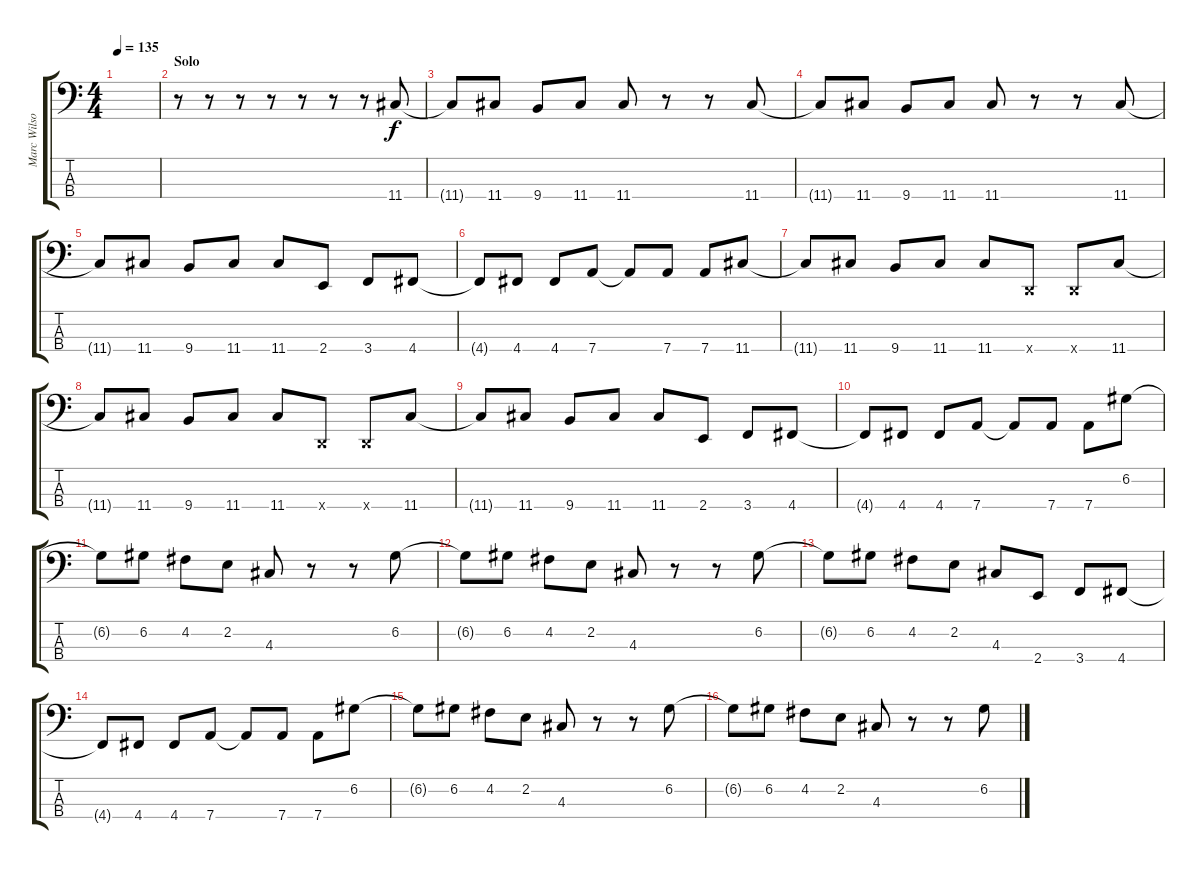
\track ("Marc Wilson - Bass" "Marc Wilso") {instrument electricbassfinger}
\staff {score tabs}
\tuning (G2 D2 A1 D1) {hide}
\ts (4 4)
\tempo 135
\clef f4
\ks c
|
\section ("" "Solo")
r.8 r.8 r.8 r.8 r.8 r.8 r.8 11.4.8{dy f volume 16} |
11.4{t}.8 11.4.8 9.4.8 11.4.8 11.4.8 r.8 r.8 11.4.8 |
11.4{t}.8 11.4.8 9.4.8 11.4.8 11.4.8 r.8 r.8 11.4.8 |
11.4{t}.8 11.4.8 9.4.8 11.4.8 11.4.8 2.4.8 3.4.8 4.4.8 |
4.4{t}.8 4.4.8 4.4.8 7.4.8 7.4{t}.8 7.4.8 7.4.8 11.4.8 |
11.4{t}.8 11.4.8 9.4.8 11.4.8 11.4.8 0.4{x}.8 0.4{x}.8 11.4.8 |
11.4{t}.8 11.4.8 9.4.8 11.4.8 11.4.8 0.4{x}.8 0.4{x}.8 11.4.8 |
11.4{t}.8 11.4.8 9.4.8 11.4.8 11.4.8 2.4.8 3.4.8 4.4.8 |
4.4{t}.8 4.4.8 4.4.8 7.4.8 7.4{t}.8 7.4.8 7.4.8 6.2.8 |
6.2{t}.8 6.2.8 4.2.8 2.2.8 4.3.8 r.8 r.8 6.2.8 |
6.2{t}.8 6.2.8 4.2.8 2.2.8 4.3.8 r.8 r.8 6.2.8 |
6.2{t}.8 6.2.8 4.2.8 2.2.8 4.3.8 2.4.8 3.4.8 4.4.8 |
4.4{t}.8 4.4.8 4.4.8 7.4.8 7.4{t}.8 7.4.8 7.4.8 6.2.8 |
6.2{t}.8 6.2.8 4.2.8 2.2.8 4.3.8 r.8 r.8 6.2.8 |
6.2{t}.8 6.2.8 4.2.8 2.2.8 4.3.8 r.8 r.8 6.2.8
